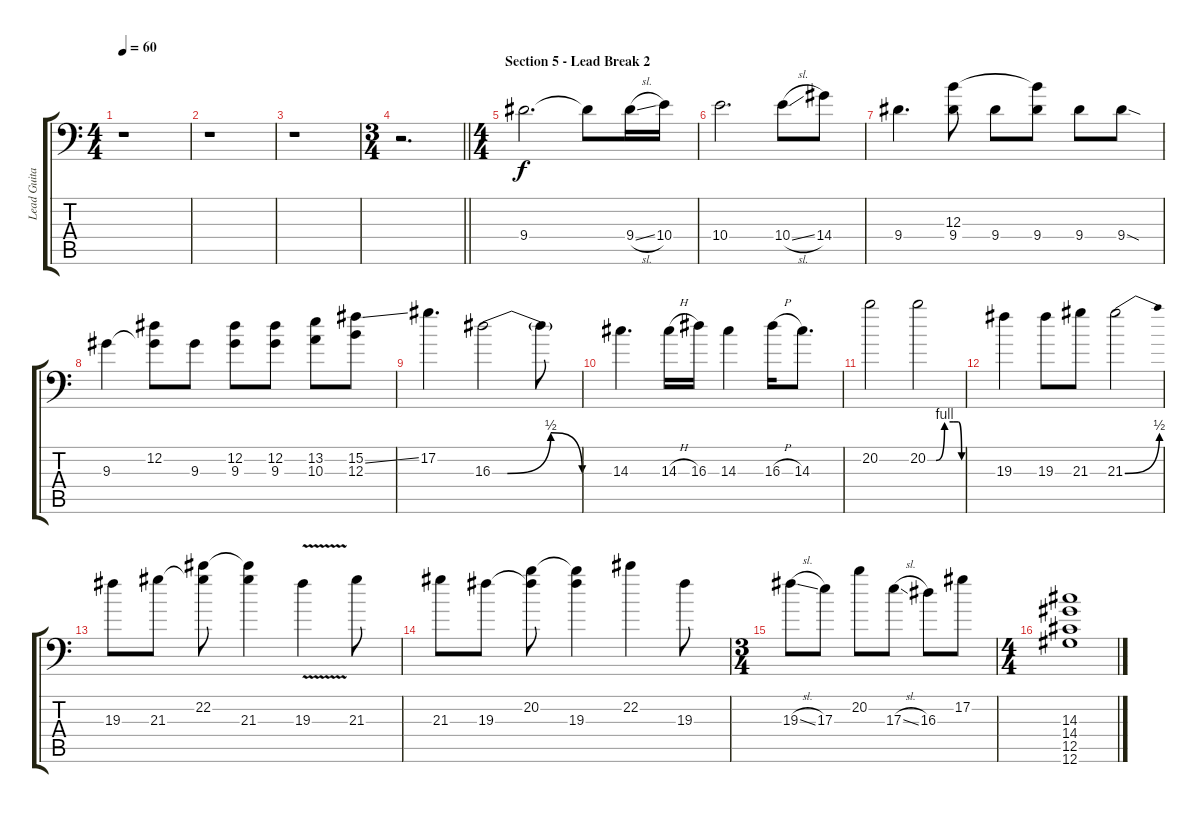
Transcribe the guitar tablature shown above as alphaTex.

\track ("Lead Guitar (Distortion)" "Lead Guita") {instrument overdrivenguitar}
\staff {score tabs}
\tuning (Ab3 Eb3 B2 Gb2 Db2 Ab1) {hide}
\ts (4 4)
\tempo 60
\clef f4
\ks c
r.1{dy f} |
r.1 |
r.1 |
\ts (3 4)
\barLineRight lightlight
r.2{d} |
\ts (4 4)
\section ("" "Section 5 - Lead Break 2")
9.4.2{d balance 8} 9.4{t}.8 9.4{sl}.16 10.4.16 |
10.4.2{d} 10.4{sl}.8 14.4.8 |
9.4.4{d} (12.3 9.4).8 9.4.8 (12.3{t} 9.4).8 9.4.8 9.4{sod}.8 |
9.3.4 (12.2 9.3{t}).8 9.3.8 (12.2 9.3).8 (12.2 9.3).8 (13.2 10.3).8 (15.2{ss} 12.3).8 |
17.2.4{d} 16.3{be (custom 0 0 10 0 39 2 60 0)}.2 16.3{t}.8 |
14.3.4{d} 14.3{h}.16 16.3.16 14.3.4 16.3{h}.16 14.3.8{d} |
20.2.2 20.2{be (custom 0 0 15 0 30 4 45 4 54 4 60 0)}.2 |
19.3.4 19.3.8 21.3.8 21.3{be (bend 0 0 60 2)}.2 |
19.3.8 21.3.8 (22.2 21.3{t}).8 (22.2{t} 21.3).4 19.3{v}.4 21.3.8 |
21.3.8 19.3.8 (20.2 19.3{t}).8 (20.2{t} 19.3).4 22.2.4 19.3.8 |
\ts (3 4)
19.3{sl}.8 17.3.8 20.2.8 17.3{sl}.8 16.3.8 17.2.8 |
\ts (4 4)
(14.3 14.4 12.5 12.6).1{volume 0}
